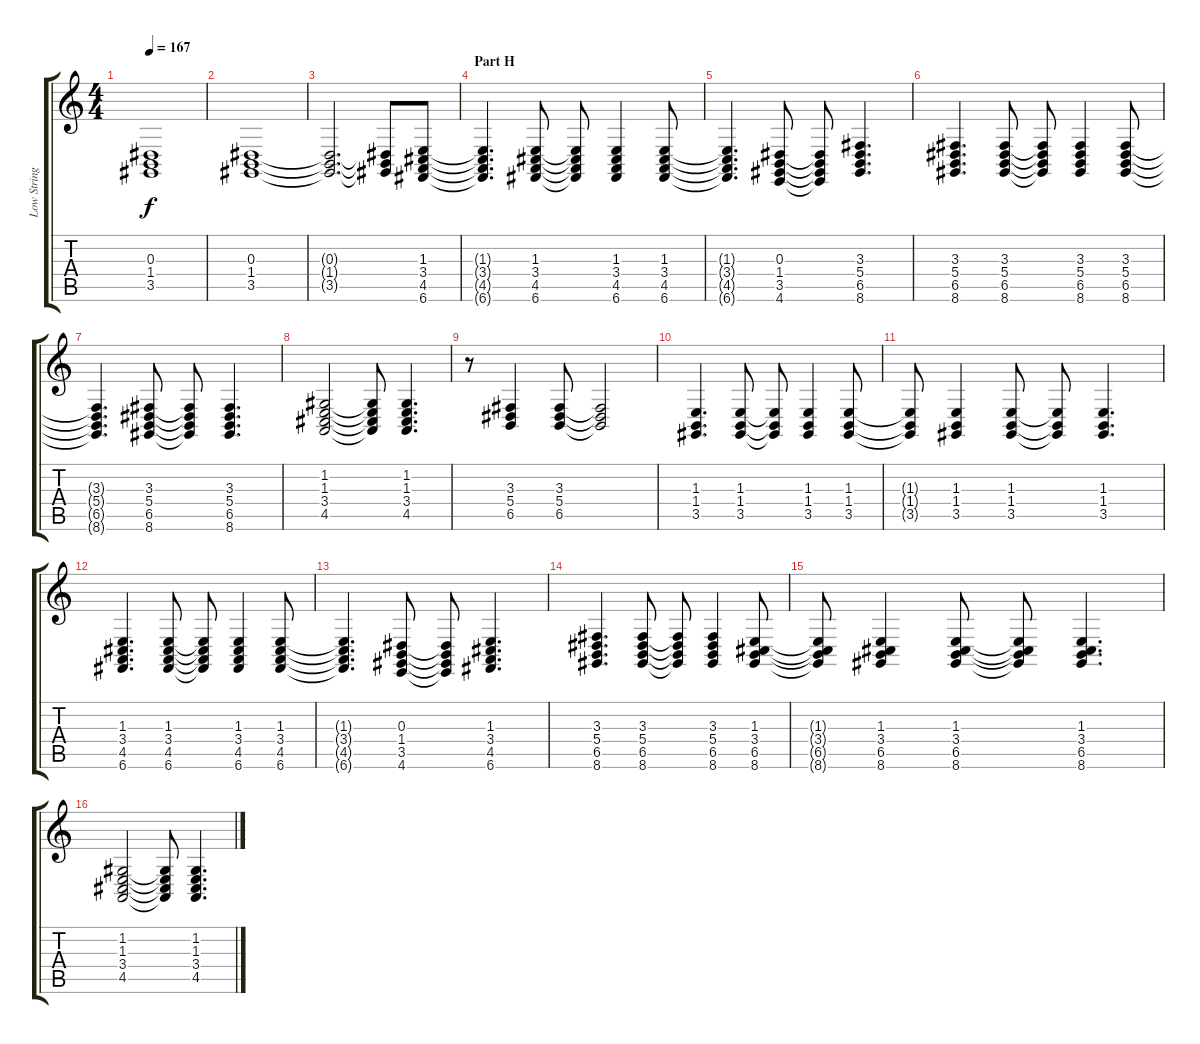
\track ("Low Strings" "Low String") {mute instrument stringensemble1}
\staff {score tabs}
\tuning (C4 G3 Eb3 Bb2 F2 C2) {hide}
\ts (4 4)
\tempo 167
\clef g2
\ks c
(0.3{t} 1.4{t} 3.5{t}).1{dy f} |
(0.3 1.4 3.5).1 |
(0.3{t} 1.4{t} 3.5{t}).2{d} (0.3{t} 1.4{t} 3.5{t}).8 (1.3 3.4 4.5 6.6).8 |
\section ("" "Part H")
(1.3{t} 3.4{t} 4.5{t} 6.6{t}).4{d} (1.3 3.4 4.5 6.6).8 (1.3{t} 3.4{t} 4.5{t} 6.6{t}).8 (1.3 3.4 4.5 6.6).4 (1.3 3.4 4.5 6.6).8 |
(1.3{t} 3.4{t} 4.5{t} 6.6{t}).4{d} (0.3 1.4 3.5 4.6).8 (0.3{t} 1.4{t} 3.5{t} 4.6{t}).8 (3.3 5.4 6.5 8.6).4{d} |
(3.3 5.4 6.5 8.6).4{d} (3.3 5.4 6.5 8.6).8 (3.3{t} 5.4{t} 6.5{t} 8.6{t}).8 (3.3 5.4 6.5 8.6).4 (3.3 5.4 6.5 8.6).8 |
(3.3{t} 5.4{t} 6.5{t} 8.6{t}).4{d} (3.3 5.4 6.5 8.6).8 (3.3{t} 5.4{t} 6.5{t} 8.6{t}).8 (3.3 5.4 6.5 8.6).4{d} |
(1.2 1.3 3.4 4.5).2 (1.2{t} 1.3{t} 3.4{t} 4.5{t}).8 (1.2 1.3 3.4 4.5).4{d} |
r.8 (3.3 5.4 6.5).4 (3.3 5.4 6.5).8 (3.3{t} 5.4{t} 6.5{t}).2 |
(1.3 1.4 3.5).4{d} (1.3 1.4 3.5).8 (1.3{t} 1.4{t} 3.5{t}).8 (1.3 1.4 3.5).4 (1.3 1.4 3.5).8 |
(1.3{t} 1.4{t} 3.5{t}).8 (1.3 1.4 3.5).4 (1.3 1.4 3.5).8 (1.3{t} 1.4{t} 3.5{t}).8 (1.3 1.4 3.5).4{d} |
(1.3 3.4 4.5 6.6).4{d} (1.3 3.4 4.5 6.6).8 (1.3{t} 3.4{t} 4.5{t} 6.6{t}).8 (1.3 3.4 4.5 6.6).4 (1.3 3.4 4.5 6.6).8 |
(1.3{t} 3.4{t} 4.5{t} 6.6{t}).4{d} (0.3 1.4 3.5 4.6).8 (0.3{t} 1.4{t} 3.5{t} 4.6{t}).8 (1.3 3.4 4.5 6.6).4{d} |
(3.3 5.4 6.5 8.6).4{d} (3.3 5.4 6.5 8.6).8 (3.3{t} 5.4{t} 6.5{t} 8.6{t}).8 (3.3 5.4 6.5 8.6).4 (1.3 3.4 6.5 8.6).8 |
(1.3{t} 3.4{t} 6.5{t} 8.6{t}).8 (1.3 3.4 6.5 8.6).4 (1.3 3.4 6.5 8.6).8 (1.3{t} 3.4{t} 6.5{t} 8.6{t}).8 (1.3 3.4 6.5 8.6).4{d} |
(1.2 1.3 3.4 4.5).2 (1.2{t} 1.3{t} 3.4{t} 4.5{t}).8 (1.2 1.3 3.4 4.5).4{d}
